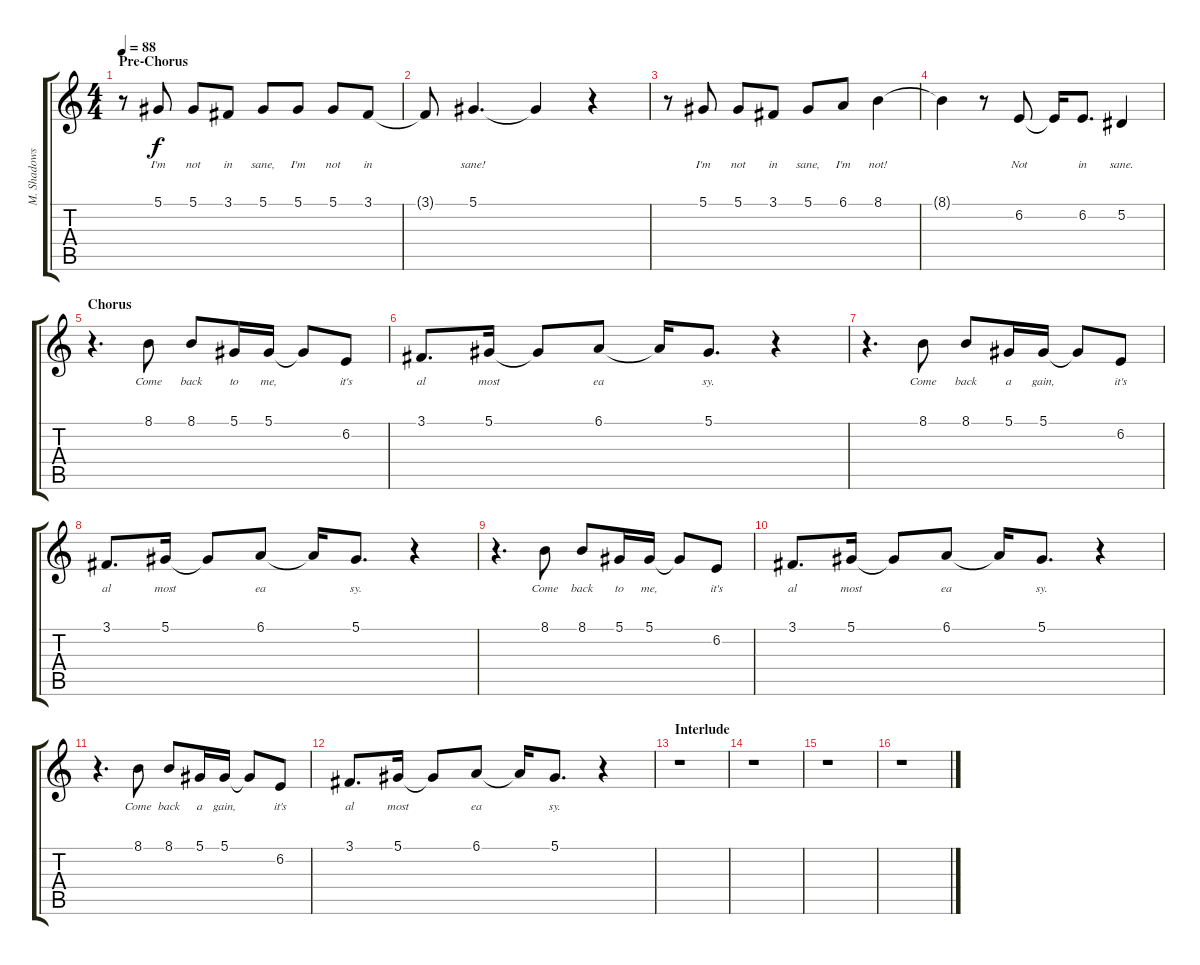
\track ("M. Shadows (Vocals)" "M. Shadows") {instrument lead1square}
\staff {score tabs}
\tuning (Eb4 Bb3 Gb3 Db3 Ab2 Db2) {hide}
\ts (4 4)
\section ("" "Pre-Chorus")
\tempo 88
\clef g2
\ks c
r.8{dy f} 5.1.8{lyrics (0 "I'm") lyrics (1 "") lyrics (2 "") lyrics (3 "") lyrics (4 "")} 5.1.8{lyrics (0 "not") lyrics (1 "") lyrics (2 "") lyrics (3 "") lyrics (4 "")} 3.1.8{lyrics (0 "in") lyrics (1 "") lyrics (2 "") lyrics (3 "") lyrics (4 "")} 5.1.8{lyrics (0 "sane,") lyrics (1 "") lyrics (2 "") lyrics (3 "") lyrics (4 "")} 5.1.8{lyrics (0 "I'm") lyrics (1 "") lyrics (2 "") lyrics (3 "") lyrics (4 "")} 5.1.8{lyrics (0 "not") lyrics (1 "") lyrics (2 "") lyrics (3 "") lyrics (4 "")} 3.1.8{lyrics (0 "in") lyrics (1 "") lyrics (2 "") lyrics (3 "") lyrics (4 "")} |
3.1{t}.8{lyrics (0 "") lyrics (1 "") lyrics (2 "") lyrics (3 "") lyrics (4 "")} 5.1.4{d lyrics (0 "sane!") lyrics (1 "") lyrics (2 "") lyrics (3 "") lyrics (4 "")} 5.1{t}.4{lyrics (0 "") lyrics (1 "") lyrics (2 "") lyrics (3 "") lyrics (4 "")} r.4 |
r.8 5.1.8{lyrics (0 "I'm") lyrics (1 "") lyrics (2 "") lyrics (3 "") lyrics (4 "")} 5.1.8{lyrics (0 "not") lyrics (1 "") lyrics (2 "") lyrics (3 "") lyrics (4 "")} 3.1.8{lyrics (0 "in") lyrics (1 "") lyrics (2 "") lyrics (3 "") lyrics (4 "")} 5.1.8{lyrics (0 "sane,") lyrics (1 "") lyrics (2 "") lyrics (3 "") lyrics (4 "")} 6.1.8{lyrics (0 "I'm") lyrics (1 "") lyrics (2 "") lyrics (3 "") lyrics (4 "")} 8.1.4{lyrics (0 "not!") lyrics (1 "") lyrics (2 "") lyrics (3 "") lyrics (4 "")} |
8.1{t}.4{lyrics (0 "") lyrics (1 "") lyrics (2 "") lyrics (3 "") lyrics (4 "")} r.8 6.2.8{lyrics (0 "Not") lyrics (1 "") lyrics (2 "") lyrics (3 "") lyrics (4 "")} 6.2{t}.16{lyrics (0 "") lyrics (1 "") lyrics (2 "") lyrics (3 "") lyrics (4 "")} 6.2.8{d lyrics (0 "in") lyrics (1 "") lyrics (2 "") lyrics (3 "") lyrics (4 "")} 5.2.4{lyrics (0 "sane.") lyrics (1 "") lyrics (2 "") lyrics (3 "") lyrics (4 "")} |
\section ("" "Chorus")
r.4{d} 8.1.8{lyrics (0 "Come") lyrics (1 "") lyrics (2 "") lyrics (3 "") lyrics (4 "")} 8.1.8{lyrics (0 "back") lyrics (1 "") lyrics (2 "") lyrics (3 "") lyrics (4 "")} 5.1.16{lyrics (0 "to") lyrics (1 "") lyrics (2 "") lyrics (3 "") lyrics (4 "")} 5.1.16{lyrics (0 "me,") lyrics (1 "") lyrics (2 "") lyrics (3 "") lyrics (4 "")} 5.1{t}.8{lyrics (0 "") lyrics (1 "") lyrics (2 "") lyrics (3 "") lyrics (4 "")} 6.2.8{lyrics (0 "it's") lyrics (1 "") lyrics (2 "") lyrics (3 "") lyrics (4 "")} |
3.1.8{d lyrics (0 "al") lyrics (1 "") lyrics (2 "") lyrics (3 "") lyrics (4 "")} 5.1.16{lyrics (0 "most") lyrics (1 "") lyrics (2 "") lyrics (3 "") lyrics (4 "")} 5.1{t}.8{lyrics (0 "") lyrics (1 "") lyrics (2 "") lyrics (3 "") lyrics (4 "")} 6.1.8{lyrics (0 "ea") lyrics (1 "") lyrics (2 "") lyrics (3 "") lyrics (4 "")} 6.1{t}.16{lyrics (0 "") lyrics (1 "") lyrics (2 "") lyrics (3 "") lyrics (4 "")} 5.1.8{d lyrics (0 "sy.") lyrics (1 "") lyrics (2 "") lyrics (3 "") lyrics (4 "")} r.4 |
r.4{d} 8.1.8{lyrics (0 "Come") lyrics (1 "") lyrics (2 "") lyrics (3 "") lyrics (4 "")} 8.1.8{lyrics (0 "back") lyrics (1 "") lyrics (2 "") lyrics (3 "") lyrics (4 "")} 5.1.16{lyrics (0 "a") lyrics (1 "") lyrics (2 "") lyrics (3 "") lyrics (4 "")} 5.1.16{lyrics (0 "gain,") lyrics (1 "") lyrics (2 "") lyrics (3 "") lyrics (4 "")} 5.1{t}.8{lyrics (0 "") lyrics (1 "") lyrics (2 "") lyrics (3 "") lyrics (4 "")} 6.2.8{lyrics (0 "it's") lyrics (1 "") lyrics (2 "") lyrics (3 "") lyrics (4 "")} |
3.1.8{d lyrics (0 "al") lyrics (1 "") lyrics (2 "") lyrics (3 "") lyrics (4 "")} 5.1.16{lyrics (0 "most") lyrics (1 "") lyrics (2 "") lyrics (3 "") lyrics (4 "")} 5.1{t}.8{lyrics (0 "") lyrics (1 "") lyrics (2 "") lyrics (3 "") lyrics (4 "")} 6.1.8{lyrics (0 "ea") lyrics (1 "") lyrics (2 "") lyrics (3 "") lyrics (4 "")} 6.1{t}.16{lyrics (0 "") lyrics (1 "") lyrics (2 "") lyrics (3 "") lyrics (4 "")} 5.1.8{d lyrics (0 "sy.") lyrics (1 "") lyrics (2 "") lyrics (3 "") lyrics (4 "")} r.4 |
r.4{d} 8.1.8{lyrics (0 "Come") lyrics (1 "") lyrics (2 "") lyrics (3 "") lyrics (4 "")} 8.1.8{lyrics (0 "back") lyrics (1 "") lyrics (2 "") lyrics (3 "") lyrics (4 "")} 5.1.16{lyrics (0 "to") lyrics (1 "") lyrics (2 "") lyrics (3 "") lyrics (4 "")} 5.1.16{lyrics (0 "me,") lyrics (1 "") lyrics (2 "") lyrics (3 "") lyrics (4 "")} 5.1{t}.8{lyrics (0 "") lyrics (1 "") lyrics (2 "") lyrics (3 "") lyrics (4 "")} 6.2.8{lyrics (0 "it's") lyrics (1 "") lyrics (2 "") lyrics (3 "") lyrics (4 "")} |
3.1.8{d lyrics (0 "al") lyrics (1 "") lyrics (2 "") lyrics (3 "") lyrics (4 "")} 5.1.16{lyrics (0 "most") lyrics (1 "") lyrics (2 "") lyrics (3 "") lyrics (4 "")} 5.1{t}.8{lyrics (0 "") lyrics (1 "") lyrics (2 "") lyrics (3 "") lyrics (4 "")} 6.1.8{lyrics (0 "ea") lyrics (1 "") lyrics (2 "") lyrics (3 "") lyrics (4 "")} 6.1{t}.16{lyrics (0 "") lyrics (1 "") lyrics (2 "") lyrics (3 "") lyrics (4 "")} 5.1.8{d lyrics (0 "sy.") lyrics (1 "") lyrics (2 "") lyrics (3 "") lyrics (4 "")} r.4 |
r.4{d} 8.1.8{lyrics (0 "Come") lyrics (1 "") lyrics (2 "") lyrics (3 "") lyrics (4 "")} 8.1.8{lyrics (0 "back") lyrics (1 "") lyrics (2 "") lyrics (3 "") lyrics (4 "")} 5.1.16{lyrics (0 "a") lyrics (1 "") lyrics (2 "") lyrics (3 "") lyrics (4 "")} 5.1.16{lyrics (0 "gain,") lyrics (1 "") lyrics (2 "") lyrics (3 "") lyrics (4 "")} 5.1{t}.8{lyrics (0 "") lyrics (1 "") lyrics (2 "") lyrics (3 "") lyrics (4 "")} 6.2.8{lyrics (0 "it's") lyrics (1 "") lyrics (2 "") lyrics (3 "") lyrics (4 "")} |
3.1.8{d lyrics (0 "al") lyrics (1 "") lyrics (2 "") lyrics (3 "") lyrics (4 "")} 5.1.16{lyrics (0 "most") lyrics (1 "") lyrics (2 "") lyrics (3 "") lyrics (4 "")} 5.1{t}.8{lyrics (0 "") lyrics (1 "") lyrics (2 "") lyrics (3 "") lyrics (4 "")} 6.1.8{lyrics (0 "ea") lyrics (1 "") lyrics (2 "") lyrics (3 "") lyrics (4 "")} 6.1{t}.16{lyrics (0 "") lyrics (1 "") lyrics (2 "") lyrics (3 "") lyrics (4 "")} 5.1.8{d lyrics (0 "sy.") lyrics (1 "") lyrics (2 "") lyrics (3 "") lyrics (4 "")} r.4 |
\section ("" "Interlude")
r.1 |
r.1 |
r.1 |
r.1
